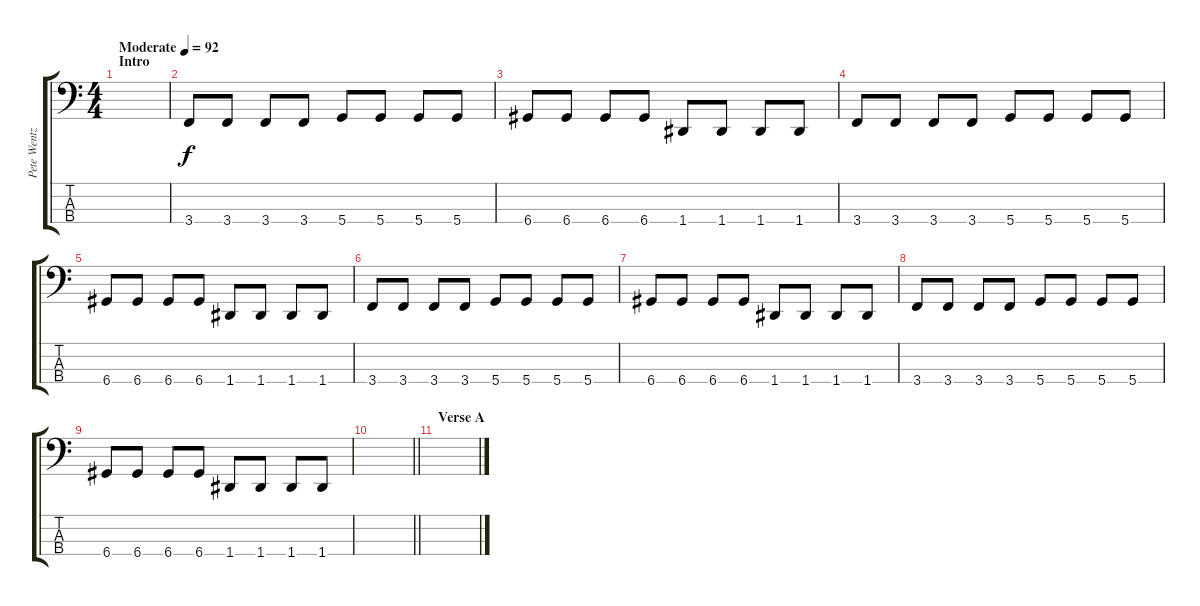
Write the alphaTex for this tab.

\track ("Pete Wentz (Bass)" "Pete Wentz") {instrument electricbasspick}
\staff {score tabs}
\tuning (G2 D2 A1 D1) {hide}
\ts (4 4)
\section ("" "Intro")
\tempo (92 "Moderate")
\clef f4
\ks c
|
3.4.8 3.4.8 3.4.8 3.4.8 5.4.8 5.4.8 5.4.8 5.4.8 |
6.4.8 6.4.8 6.4.8 6.4.8 1.4.8 1.4.8 1.4.8 1.4.8 |
3.4.8 3.4.8 3.4.8 3.4.8 5.4.8 5.4.8 5.4.8 5.4.8 |
6.4.8 6.4.8 6.4.8 6.4.8 1.4.8 1.4.8 1.4.8 1.4.8 |
3.4.8 3.4.8 3.4.8 3.4.8 5.4.8 5.4.8 5.4.8 5.4.8 |
6.4.8 6.4.8 6.4.8 6.4.8 1.4.8 1.4.8 1.4.8 1.4.8 |
3.4.8 3.4.8 3.4.8 3.4.8 5.4.8 5.4.8 5.4.8 5.4.8 |
6.4.8 6.4.8 6.4.8 6.4.8 1.4.8 1.4.8 1.4.8 1.4.8 |
\barLineRight lightlight
|
\section ("" "Verse A")
